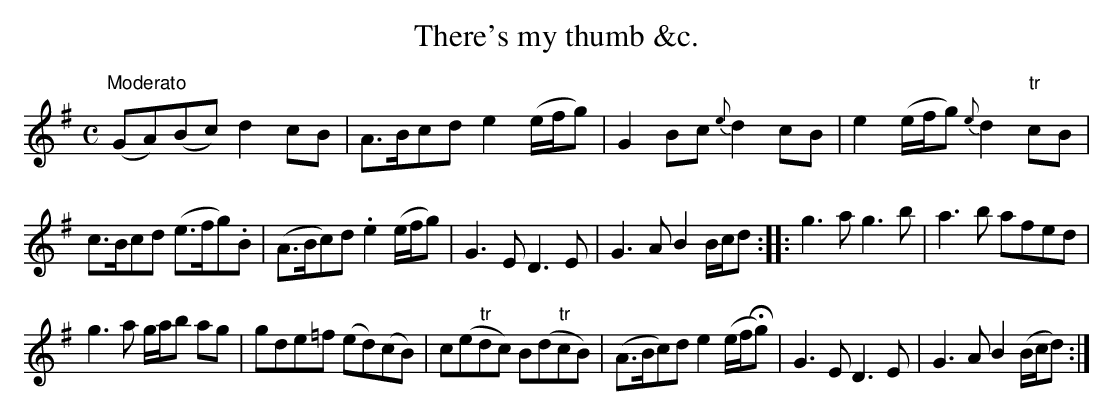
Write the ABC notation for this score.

X:1
T:There's my thumb &c.
M:C
K:G
"Moderato"(GA)(Bc) d2cB| A>Bcd e2(e/f/g)| \
G2Bc {e}d2cB| e2(e/f/g) {e}d2"tr"cB|
c>Bcd (e>fg).B| (A>Bc)d .e2(e/f/g)|\
G3E D3E| G3A B2B/c/d::\
g3a g3b| a3b afed|
g3a g/a/b ag| gde=f (ed)(cB)|\
c(e"tr"dc) B(d"tr"cB)| (A>Bc)d e2(e/f/Hg)|\
G3ED3E| G3AB2(B/c/d):|
